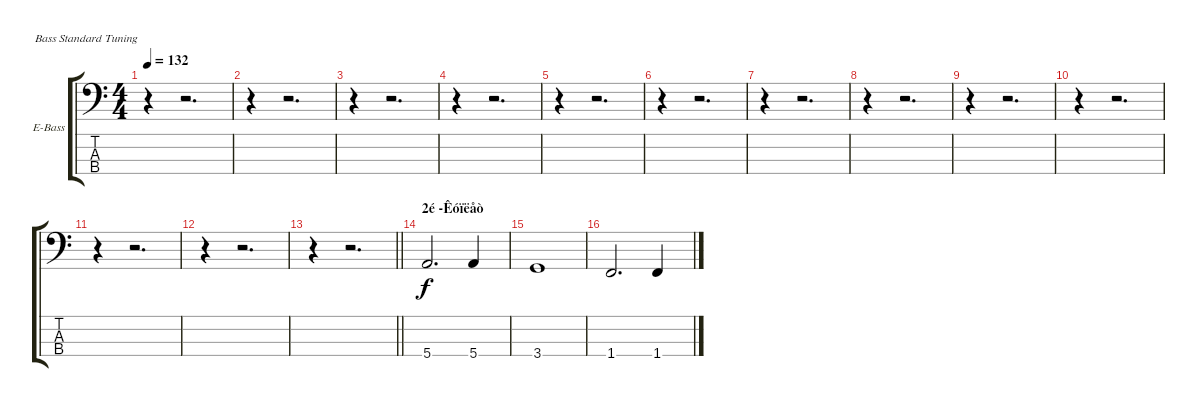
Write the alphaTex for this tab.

\bracketExtendMode groupsimilarinstruments
\firstSystemTrackNameOrientation horizontal
\otherSystemsTrackNameOrientation horizontal
\track ("Äîðîæêà 4" "E-Bass") {instrument electricbassfinger}
\staff {score tabs}
\tuning (G2 D2 A1 E1)
\ts (4 4)
\tempo 132
\clef f4
\ks c
r.4{dy f} r.2{d} |
r.4 r.2{d} |
r.4 r.2{d} |
r.4 r.2{d} |
r.4 r.2{d} |
r.4 r.2{d} |
r.4 r.2{d} |
r.4 r.2{d} |
r.4 r.2{d} |
r.4 r.2{d} |
r.4 r.2{d} |
r.4 r.2{d} |
\barLineRight lightlight
r.4 r.2{d} |
\section ("" "2é -Êóïëåò")
5.4.2{d} 5.4.4 |
3.4.1 |
1.4.2{d} 1.4{ss}.4
